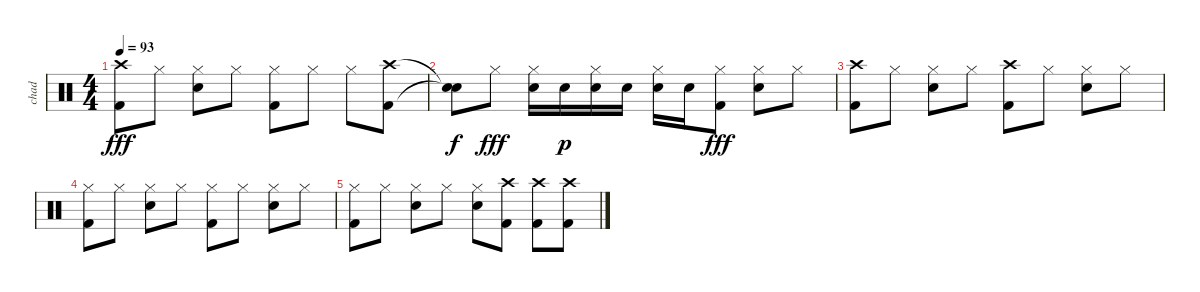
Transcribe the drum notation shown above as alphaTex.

\track ("chad" "chad") {instrument percussion}
\staff {score}
\articulation defaults
\ts (4 4)
\tempo 93
\clef neutral
\ks c
("Crash high (hit)" "Kick (hit) 2").8{dy fff} "Hi-Hat (closed)".8 ("Hi-Hat (closed)" "Electric Snare (hit)").8 "Hi-Hat (closed)".8 ("Hi-Hat (closed)" "Kick (hit) 2").8 "Hi-Hat (closed)".8 "Hi-Hat (closed)".8 ("Crash high (hit)" "Kick (hit) 2").8 |
("Snare (hit)"{t} "Snare (hit)"{t}).8{dy f} "Hi-Hat (closed)".8{dy fff} ("Hi-Hat (closed)" "Electric Snare (hit)").16 "Electric Snare (hit)".16{dy p} ("Hi-Hat (closed)" "Electric Snare (hit)").16 "Electric Snare (hit)".16 ("Hi-Hat (closed)" "Electric Snare (hit)").16 "Electric Snare (hit)".16 ("Hi-Hat (closed)" "Kick (hit) 2").8{dy fff} ("Hi-Hat (closed)" "Electric Snare (hit)").8 "Hi-Hat (closed)".8 |
("Crash high (hit)" "Kick (hit) 2").8 "Hi-Hat (closed)".8 ("Hi-Hat (closed)" "Electric Snare (hit)").8 "Hi-Hat (closed)".8 ("Crash high (hit)" "Kick (hit) 2").8 "Hi-Hat (closed)".8 ("Hi-Hat (closed)" "Electric Snare (hit)").8 "Hi-Hat (closed)".8 |
("Hi-Hat (closed)" "Kick (hit) 2").8 "Hi-Hat (closed)".8 ("Hi-Hat (closed)" "Electric Snare (hit)").8 "Hi-Hat (closed)".8 ("Hi-Hat (closed)" "Kick (hit) 2").8 "Hi-Hat (closed)".8 ("Hi-Hat (closed)" "Electric Snare (hit)").8 "Hi-Hat (closed)".8 |
("Hi-Hat (closed)" "Kick (hit) 2").8 "Hi-Hat (closed)".8 ("Hi-Hat (closed)" "Electric Snare (hit)").8 "Hi-Hat (closed)".8 ("Hi-Hat (closed)" "Electric Snare (hit)").8 ("Crash high (hit)" "Kick (hit) 2").8 ("Crash high (hit)" "Kick (hit) 2").8 ("Crash high (hit)" "Kick (hit) 2").8
